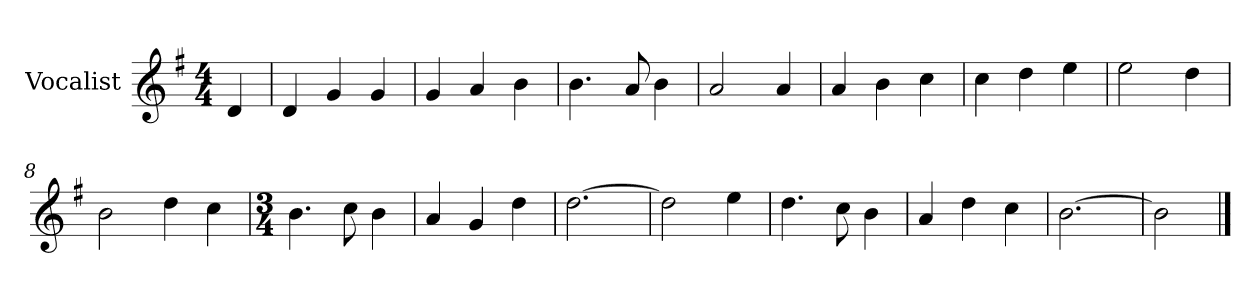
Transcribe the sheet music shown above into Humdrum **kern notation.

**kern
*part1
*staff1
*I"Vocalist
*k[f#]
*G:
*M4/4
=
4d
=1
4d
4g
4g
=2
4g
4a
4b
=3
4.b
8a
4b
=4
2a
4a
=5
4a
4b
4cc
=6
4cc
4dd
4ee
=7
2ee
4dd
=8
2b
4dd
4cc
=9
*M3/4
4.b
8cc
4b
=10
4a
4g
4dd
=11
[2.dd
=12
2dd]
4ee
=13
4.dd
8cc
4b
=14
4a
4dd
4cc
=15
[2.b
=16
2b]
==
*-
